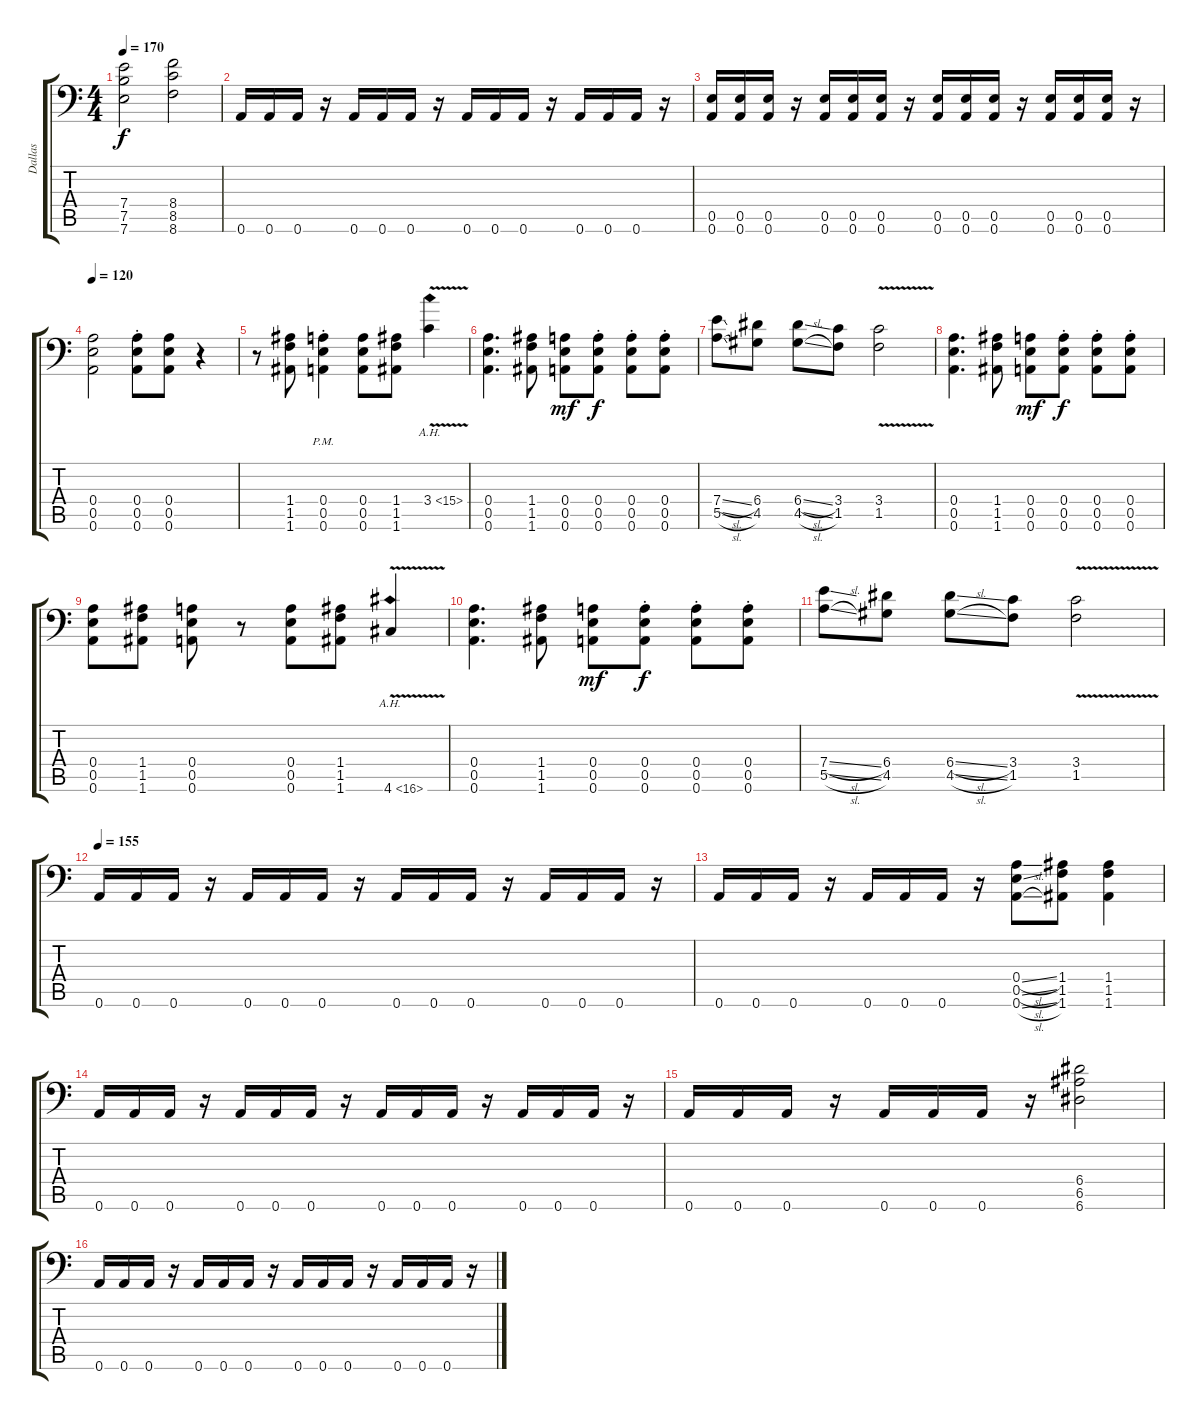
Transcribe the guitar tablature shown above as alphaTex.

\track ("Dallas" "Dallas") {instrument distortionguitar}
\staff {score tabs}
\tuning (B3 Gb3 D3 A2 E2 A1) {hide}
\ts (4 4)
\tempo 170
\clef f4
\ks c
(7.4 7.5 7.6).2{dy f} (8.4 8.5 8.6).2 |
0.6.16 0.6.16 0.6.16 r.16 0.6.16 0.6.16 0.6.16 r.16 0.6.16 0.6.16 0.6.16 r.16 0.6.16 0.6.16 0.6.16 r.16 |
(0.5 0.6).16 (0.5 0.6).16 (0.5 0.6).16 r.16 (0.5 0.6).16 (0.5 0.6).16 (0.5 0.6).16 r.16 (0.5 0.6).16 (0.5 0.6).16 (0.5 0.6).16 r.16 (0.5 0.6).16 (0.5 0.6).16 (0.5 0.6).16 r.16 |
\tempo 120
(0.4 0.5 0.6).2 (0.4 0.5 0.6{st}).8 (0.4 0.5 0.6).8 r.4 |
r.8 (1.4 1.5 1.6).8 (0.4{pm} 0.5{pm} 0.6{pm st}).4 (0.4 0.5 0.6).8 (1.4 1.5 1.6).8 3.4{ah 12 v}.4 |
(0.4 0.5 0.6).4{d} (1.4 1.5 1.6).8 (0.4 0.5 0.6).8{dy mf} (0.4{st} 0.5{st} 0.6{st}).8{dy f} (0.4{st} 0.5{st} 0.6{st}).8 (0.4{st} 0.5{st} 0.6{st}).8 |
(7.4{sl} 5.5{sl}).8 (6.4 4.5).8 (6.4{sl} 4.5{sl}).8 (3.4 1.5).8 (3.4 1.5{v}).2 |
(0.4 0.5 0.6).4{d} (1.4 1.5 1.6).8 (0.4 0.5 0.6).8{dy mf} (0.4{st} 0.5{st} 0.6{st}).8{dy f} (0.4{st} 0.5{st} 0.6{st}).8 (0.4{st} 0.5{st} 0.6{st}).8 |
(0.4 0.5 0.6).8 (1.4 1.5 1.6).8 (0.4 0.5 0.6).8 r.8 (0.4 0.5 0.6).8 (1.4 1.5 1.6).8 4.6{ah 12 v}.4 |
(0.4 0.5 0.6).4{d} (1.4 1.5 1.6).8 (0.4 0.5 0.6).8{dy mf} (0.4{st} 0.5{st} 0.6{st}).8{dy f} (0.4{st} 0.5{st} 0.6{st}).8 (0.4{st} 0.5{st} 0.6{st}).8 |
(7.4{sl} 5.5{sl}).8 (6.4 4.5).8 (6.4{sl} 4.5{sl}).8 (3.4 1.5).8 (3.4 1.5{v}).2 |
\tempo 155
0.6.16 0.6.16 0.6.16 r.16 0.6.16 0.6.16 0.6.16 r.16 0.6.16 0.6.16 0.6.16 r.16 0.6.16 0.6.16 0.6.16 r.16 |
0.6.16 0.6.16 0.6.16 r.16 0.6.16 0.6.16 0.6.16 r.16 (0.4{sl} 0.5{sl} 0.6{sl}).8 (1.4 1.5 1.6).8 (1.4 1.5 1.6).4 |
0.6.16 0.6.16 0.6.16 r.16 0.6.16 0.6.16 0.6.16 r.16 0.6.16 0.6.16 0.6.16 r.16 0.6.16 0.6.16 0.6.16 r.16 |
0.6.16 0.6.16 0.6.16 r.16 0.6.16 0.6.16 0.6.16 r.16 (6.4 6.5 6.6).2 |
0.6.16 0.6.16 0.6.16 r.16 0.6.16 0.6.16 0.6.16 r.16 0.6.16 0.6.16 0.6.16 r.16 0.6.16 0.6.16 0.6.16 r.16
